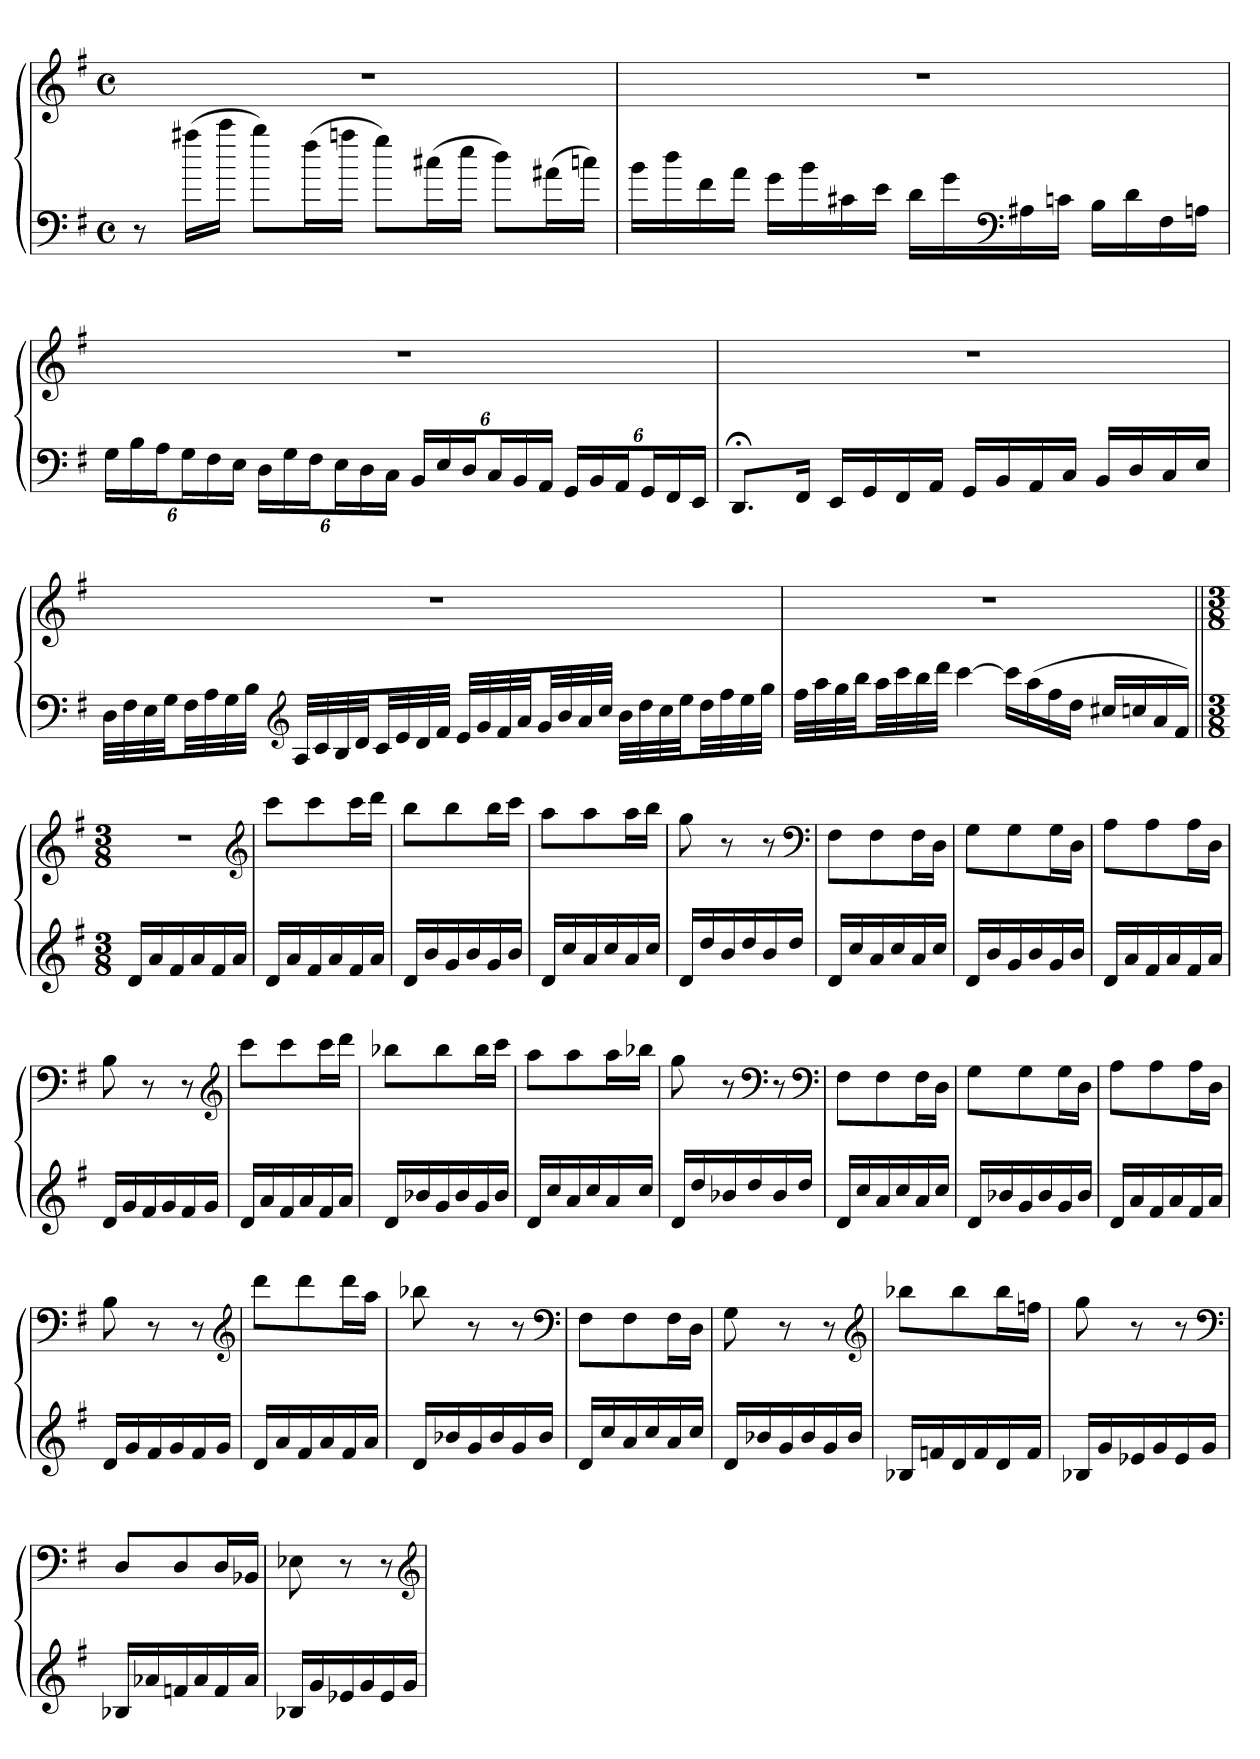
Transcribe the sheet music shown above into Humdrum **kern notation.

**kern	**kern
*part1	*part1
*staff2	*staff1
*clefF4	*clefG2
*k[f#]	*k[f#]
*G:	*G:
*M4/4	*M4/4
*met(c)	*met(c)
=	=
8r	1r
(16aa#XLL	.
16cccJJ	.
8bbL)	.
(16ff#L	.
16aanJJ	.
8ggL)	.
(16cc#XL	.
16eeJJ	.
8ddL)	.
(16a#XL	.
16ccnJJ)	.
=	=
16bLL	1r
16dd	.
16f#	.
16aJJ	.
16gLL	.
16b	.
16c#X	.
16eJJ	.
16dLL	.
16g	.
*clefF4	*
16A#X	.
16cnJJ	.
16BLL	.
16d	.
16F#	.
16AnJJ	.
=	=
24GLL	1r
24B	.
24AJ	.
24GL	.
24F#	.
24EJJ	.
24DLL	.
24G	.
24F#J	.
24EL	.
24D	.
24CJJ	.
24BBLL	.
24E	.
24DJ	.
24CL	.
24BB	.
24AAJJ	.
24GGLL	.
24BB	.
24AAJ	.
24GGL	.
24FF#	.
24EEJJ	.
=	=
8.DD;<L	1r
16FF#Jk	.
16EELL	.
16GG	.
16FF#	.
16AAJJ	.
16GGLL	.
16BB	.
16AA	.
16CJJ	.
16BBLL	.
16D	.
16C	.
16EJJ	.
=	=
32DLLL	1r
32F#	.
32E	.
32GJJ	.
32F#LL	.
32A	.
32G	.
32BJJJ	.
*clefG2	*
32ALLL	.
32c	.
32B	.
32dJJ	.
32cLL	.
32e	.
32d	.
32f#JJJ	.
32eLLL	.
32g	.
32f#	.
32aJJ	.
32gLL	.
32b	.
32a	.
32ccJJJ	.
32bLLL	.
32dd	.
32cc	.
32eeJJ	.
32ddLL	.
32ff#	.
32ee	.
32ggJJJ	.
=	=
32ff#LLL	1r
32aa	.
32gg	.
32bbJJ	.
32aaLL	.
32ccc	.
32bb	.
32dddJJJ	.
[4ccc	.
16cccLL]	.
(16aa	.
16ff#	.
16ddJJ	.
16cc#XLL	.
16ccn	.
16a	.
16f#JJ)	.
=||	=||
*M3/8	*M3/8
16dLL	4.r
16a	.
16f#	.
16a	.
16f#	.
16aJJ	.
*	*clefG2
=	=
16dLL	8cccL
16a	.
16f#	8ccc
16a	.
16f#	16cccL
16aJJ	16dddJJ
=	=
16dLL	8bbL
16b	.
16g	8bb
16b	.
16g	16bbL
16bJJ	16cccJJ
=	=
16dLL	8aaL
16cc	.
16a	8aa
16cc	.
16a	16aaL
16ccJJ	16bbJJ
=	=
16dLL	8gg
16dd	.
16b	8r
16dd	.
16b	8r
16ddJJ	.
*	*clefF4
=	=
16dLL	8F#L
16cc	.
16a	8F#
16cc	.
16a	16F#L
16ccJJ	16DJJ
=	=
16dLL	8GL
16b	.
16g	8G
16b	.
16g	16GL
16bJJ	16DJJ
=	=
16dLL	8AL
16a	.
16f#	8A
16a	.
16f#	16AL
16aJJ	16DJJ
=	=
16dLL	8B
16g	.
16f#	8r
16g	.
16f#	8r
16gJJ	.
*	*clefG2
=	=
16dLL	8cccL
16a	.
16f#	8ccc
16a	.
16f#	16cccL
16aJJ	16dddJJ
=	=
16dLL	8bb-XL
16b-X	.
16g	8bb-
16b-	.
16g	16bb-L
16b-JJ	16cccJJ
=	=
16dLL	8aaL
16cc	.
16a	8aa
16cc	.
16a	16aaL
16ccJJ	16bb-XJJ
=	=
16dLL	8gg
16dd	.
16b-X	8r
16dd	.
*	*clefF4
16b-	8r
16ddJJ	.
*	*clefF4
=	=
16dLL	8F#L
16cc	.
16a	8F#
16cc	.
16a	16F#L
16ccJJ	16DJJ
=	=
16dLL	8GL
16b-X	.
16g	8G
16b-	.
16g	16GL
16b-JJ	16DJJ
=	=
16dLL	8AL
16a	.
16f#	8A
16a	.
16f#	16AL
16aJJ	16DJJ
=	=
16dLL	8B
16g	.
16f#	8r
16g	.
16f#	8r
16gJJ	.
*	*clefG2
=	=
16dLL	8dddL
16a	.
16f#	8ddd
16a	.
16f#	16dddL
16aJJ	16aaJJ
=	=
16dLL	8bb-X
16b-X	.
16g	8r
16b-	.
16g	8r
16b-JJ	.
*	*clefF4
=	=
16dLL	8F#L
16cc	.
16a	8F#
16cc	.
16a	16F#L
16ccJJ	16DJJ
=	=
16dLL	8G
16b-X	.
16g	8r
16b-	.
16g	8r
16b-JJ	.
*	*clefG2
=	=
16B-XLL	8bb-XL
16fn	.
16d	8bb-
16f	.
16d	16bb-L
16fJJ	16ffnJJ
=	=
16B-XLL	8gg
16g	.
16e-X	8r
16g	.
16e-	8r
16gJJ	.
*	*clefF4
=	=
16B-XLL	8DL
16a-X	.
16fn	8D
16a-	.
16f	16DL
16a-JJ	16BB-XJJ
=	=
16B-XLL	8E-X
16g	.
16e-X	8r
16g	.
16e-	8r
16gJJ	.
*	*clefG2
=	=
*-	*-
